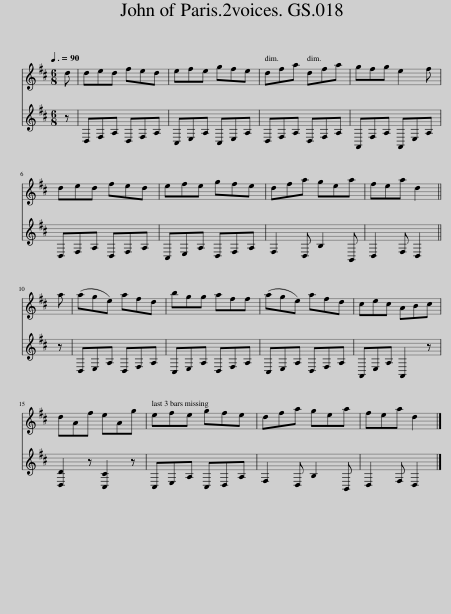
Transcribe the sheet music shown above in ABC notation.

X:1
%%score 1 2
L:1/8
Q:3/8=90
M:6/8
I:linebreak $
K:D
V:1 treble
V:2 treble
V:1
 d | ded fed | efe gfe | dfa dfa | gfg e2 f |$ %5
 ded fed | efe gfe | dfa gea | fea d2 ||$ a | %10
 (age) afd | bgg aff | (age) afd | cec ABc |$ dAf eAg | %15
 efe gfe | dfa gea | fea d2 |] %18
V:2
 z | D,F,A, D,F,A, | C,E,A, C,E,A, | D,F,A, D,F,A, | A,,F,A, A,,E,A, |$ %5
 D,F,A, D,F,A, | C,E,A, D,F,A, | F,2 D, B,2 B,, | D,2 F, D,2 ||$ z | %10
 D,E,A, D,F,A, | C,E,A, D,F,A, | C,E,A, D,F,A, | A,,E,A, A,,2 z |$ [D,D]2 z [C,C]2 z | %15
 C,E,A, C,D,A, | F,2 D, B,2 B,, | D,2 F, D,2 |] %18
